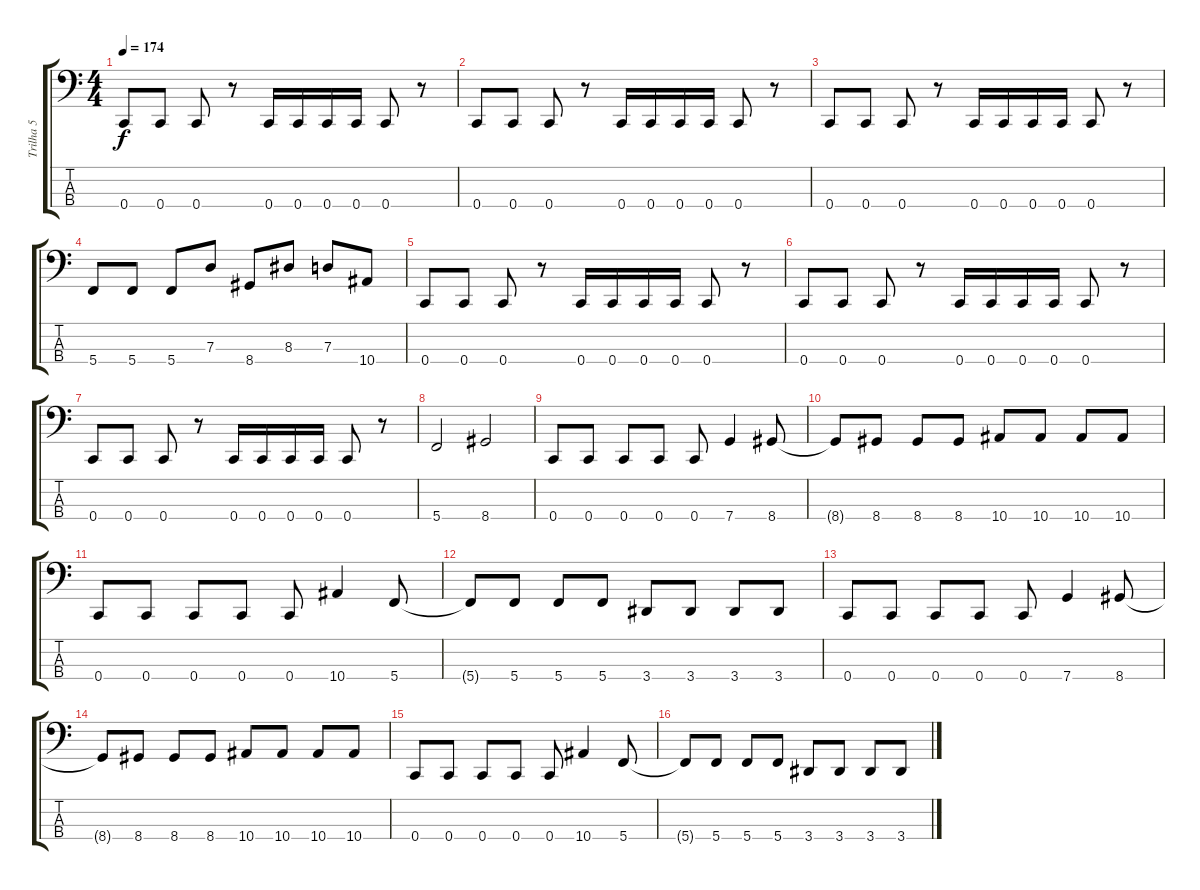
\track ("Trilha 5" "Trilha 5") {instrument electricbasspick}
\staff {score tabs}
\tuning (F2 C2 G1 C1) {hide}
\ts (4 4)
\tempo 174
\clef f4
\ks c
0.4.8{dy f} 0.4.8 0.4.8 r.8 0.4.16 0.4.16 0.4.16 0.4.16 0.4.8 r.8 |
0.4.8 0.4.8 0.4.8 r.8 0.4.16 0.4.16 0.4.16 0.4.16 0.4.8 r.8 |
0.4.8 0.4.8 0.4.8 r.8 0.4.16 0.4.16 0.4.16 0.4.16 0.4.8 r.8 |
5.4.8 5.4.8 5.4.8 7.3.8 8.4.8 8.3.8 7.3.8 10.4.8 |
0.4.8 0.4.8 0.4.8 r.8 0.4.16 0.4.16 0.4.16 0.4.16 0.4.8 r.8 |
0.4.8 0.4.8 0.4.8 r.8 0.4.16 0.4.16 0.4.16 0.4.16 0.4.8 r.8 |
0.4.8 0.4.8 0.4.8 r.8 0.4.16 0.4.16 0.4.16 0.4.16 0.4.8 r.8 |
5.4.2 8.4.2 |
0.4.8 0.4.8 0.4.8 0.4.8 0.4.8 7.4.4 8.4.8 |
8.4{t}.8 8.4.8 8.4.8 8.4.8 10.4.8 10.4.8 10.4.8 10.4.8 |
0.4.8 0.4.8 0.4.8 0.4.8 0.4.8 10.4.4 5.4.8 |
5.4{t}.8 5.4.8 5.4.8 5.4.8 3.4.8 3.4.8 3.4.8 3.4.8 |
0.4.8 0.4.8 0.4.8 0.4.8 0.4.8 7.4.4 8.4.8 |
8.4{t}.8 8.4.8 8.4.8 8.4.8 10.4.8 10.4.8 10.4.8 10.4.8 |
0.4.8 0.4.8 0.4.8 0.4.8 0.4.8 10.4.4 5.4.8 |
5.4{t}.8 5.4.8 5.4.8 5.4.8 3.4.8 3.4.8 3.4.8 3.4.8
